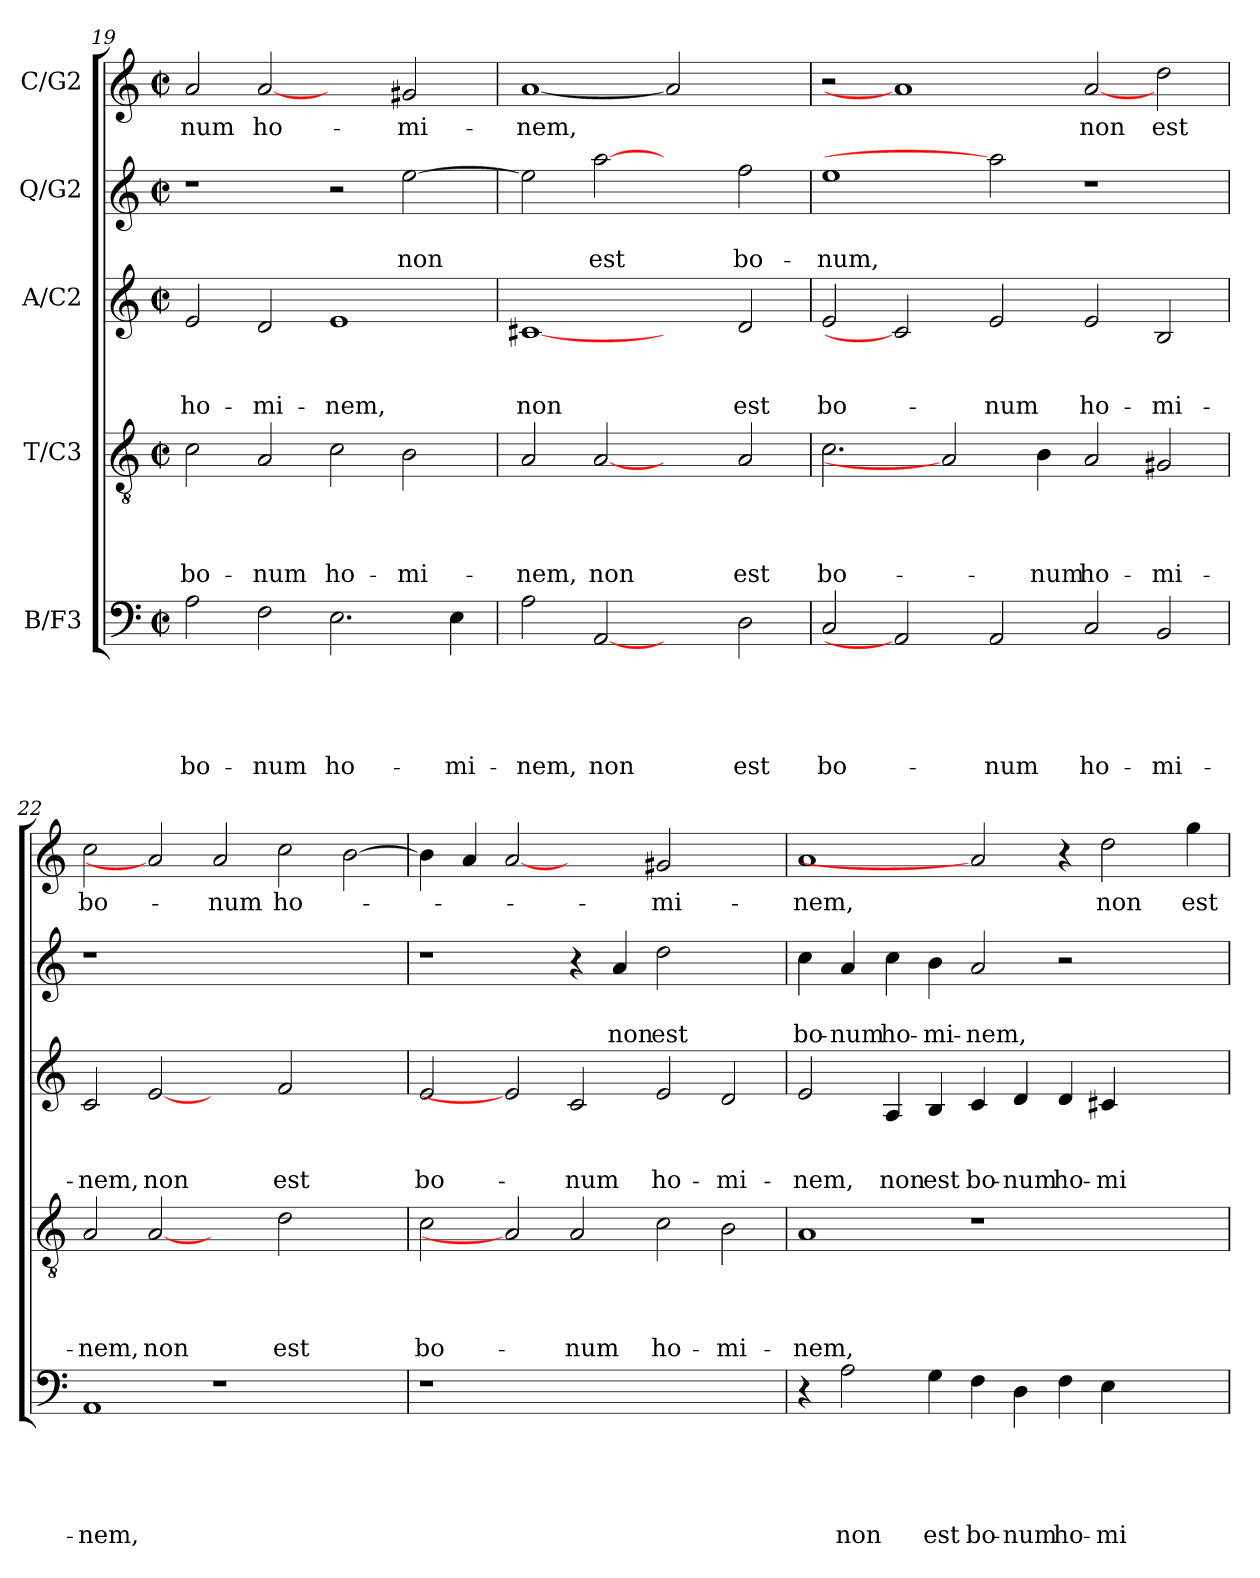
**kern	**text	**text	**text	**text	**text	**kern	**text	**text	**text	**text	**kern	**text	**text	**text	**kern	**text	**text	**kern	**text
*part5	*part5	*part5	*part5	*part5	*part5	*part4	*part4	*part4	*part4	*part4	*part3	*part3	*part3	*part3	*part2	*part2	*part2	*part1	*part1
*staff5	*staff5	*staff5	*staff5	*staff5	*staff5	*staff4	*staff4	*staff4	*staff4	*staff4	*staff3	*staff3	*staff3	*staff3	*staff2	*staff2	*staff2	*staff1	*staff1
*I"B/F3	*	*	*	*	*	*I"T/C3	*	*	*	*	*I"A/C2	*	*	*	*I"Q/G2	*	*	*I"C/G2	*
*clefF4	*	*	*	*	*	*clefGv2	*	*	*	*	*clefG2	*	*	*	*clefG2	*	*	*clefG2	*
*k[]	*	*	*	*	*	*k[]	*	*	*	*	*k[]	*	*	*	*k[]	*	*	*k[]	*
*C:	*	*	*	*	*	*C:	*	*	*	*	*C:	*	*	*	*C:	*	*	*C:	*
*M2/2	*	*	*	*	*	*M2/2	*	*	*	*	*M2/2	*	*	*	*M2/2	*	*	*M2/2	*
*met(c|)	*	*	*	*	*	*met(c|)	*	*	*	*	*met(c|)	*	*	*	*met(c|)	*	*	*met(c|)	*
=19	=19	=19	=19	=19	=19	=19	=19	=19	=19	=19	=19	=19	=19	=19	=19	=19	=19	=19	=19
!	!	!	!	!	!LO:LY:b	!	!	!	!	!LO:LY:b	!	!	!	!LO:LY:b	!	!	!	!	!LO:LY:b
2A\	.	.	.	.	bo-	2c\	.	.	.	bo-	2e/	.	.	ho-	1r	.	.	2a/	-num
!	!	!	!	!	!LO:LY:b	!	!	!	!	!LO:LY:b	!	!	!	!LO:LY:b	!	!	!	!	!LO:LY:b
2F\	.	.	.	.	-num	2A/	.	.	.	-num	2d/	.	.	-mi-	.	.	.	[2a	ho-
!	!	!	!	!	!LO:LY:b	!	!	!	!	!LO:LY:b	!	!	!	!LO:LY:b	!	!	!	!	!
2.E\	.	.	.	.	ho-	2c\	.	.	.	ho-	1e	.	.	-nem,	2r	.	.	2ryy	.
!	!	!	!	!	!	!	!	!	!	!LO:LY:b	!	!	!	!	!	!	!LO:LY:b	!	!LO:LY:b
.	.	.	.	.	.	2B\	.	.	.	-mi-	.	.	.	.	[2ee\	.	non	2g#X/	-mi-
!	!	!	!	!	!LO:LY:b	!	!	!	!	!	!	!	!	!	!	!	!	!	!
4E\	.	.	.	.	-mi-	.	.	.	.	.	.	.	.	.	.	.	.	.	.
=20	=20	=20	=20	=20	=20	=20	=20	=20	=20	=20	=20	=20	=20	=20	=20	=20	=20	=20	=20
!	!	!	!	!	!LO:LY:b	!	!	!	!	!LO:LY:b	!	!	!	!LO:LY:b	!	!	!	!	!LO:LY:b
2A\	.	.	.	.	-nem,	2A/	.	.	.	-nem,	[1c#X	.	.	non	2ee\]	.	.	[1a	-nem,
!	!	!	!	!	!LO:LY:b	!	!	!	!	!LO:LY:b	!	!	!	!	!	!	!LO:LY:b	!	!
[2AA	.	.	.	.	non	[2A	.	.	.	non	.	.	.	.	[2aa	.	est	.	.
2ryy	.	.	.	.	.	2ryy	.	.	.	.	2ryy	.	.	.	2ryy	.	.	2a]	.
!	!	!	!	!	!LO:LY:b	!	!	!	!	!LO:LY:b	!	!	!	!LO:LY:b	!	!	!LO:LY:b	!	!
2D\	.	.	.	.	est	2A/	.	.	.	est	2d/	.	.	est	2ff\	.	bo-	2ryy	.
!!LO:PB:g=z
=21	=21	=21	=21	=21	=21	=21	=21	=21	=21	=21	=21	=21	=21	=21	=21	=21	=21	=21	=21
!	!	!	!	!	!LO:LY:b	!	!	!	!	!LO:LY:b	!	!	!	!LO:LY:b	!	!	!LO:LY:b	!	!
2C/	.	.	.	.	bo-	2.c\	.	.	.	bo-	2e/	.	.	bo-	1ee	.	-num,	2r	.
2AA]	.	.	.	.	.	.	.	.	.	.	2c#]	.	.	.	.	.	.	1a]	.
.	.	.	.	.	.	2A]	.	.	.	.	.	.	.	.	.	.	.	.	.
!	!	!	!	!	!LO:LY:b	!	!	!	!	!	!	!	!	!LO:LY:b	!	!	!	!	!
2AA/	.	.	.	.	-num	.	.	.	.	.	2e/	.	.	-num	2aa]	.	.	.	.
!	!	!	!	!	!	!	!	!	!	!LO:LY:b	!	!	!	!	!	!	!	!	!
.	.	.	.	.	.	4B\	.	.	.	-num	.	.	.	.	.	.	.	.	.
!	!	!	!	!	!LO:LY:b	!	!	!	!	!LO:LY:b	!	!	!	!LO:LY:b	!	!	!	!	!LO:LY:b
2C/	.	.	.	.	ho-	2A/	.	.	.	ho-	2e/	.	.	ho-	1r	.	.	[2a	non
!	!	!	!	!	!LO:LY:b	!	!	!	!	!LO:LY:b	!	!	!	!LO:LY:b	!	!	!	!	!LO:LY:b
2BB/	.	.	.	.	-mi-	2G#X/	.	.	.	-mi-	2B/	.	.	-mi-	.	.	.	2dd\	est
=22	=22	=22	=22	=22	=22	=22	=22	=22	=22	=22	=22	=22	=22	=22	=22	=22	=22	=22	=22
!	!	!	!	!	!LO:LY:b	!	!	!	!	!LO:LY:b	!	!	!	!LO:LY:b	!	!	!	!	!LO:LY:b
1AA	.	.	.	.	-nem,	2A/	.	.	.	-nem,	2c/	.	.	-nem,	1r	.	.	2cc\	bo-
!	!	!	!	!	!	!	!	!	!	!LO:LY:b	!	!	!	!LO:LY:b	!	!	!	!	!
.	.	.	.	.	.	[2A	.	.	.	non	[2e	.	.	non	.	.	.	2a]	.
!	!	!	!	!	!	!	!	!	!	!	!	!	!	!	!	!	!	!	!LO:LY:b
1r	.	.	.	.	.	2ryy	.	.	.	.	2ryy	.	.	.	1.ryy	.	.	2a/	-num
!	!	!	!	!	!	!	!	!	!	!LO:LY:b	!	!	!	!LO:LY:b	!	!	!	!	!LO:LY:b
.	.	.	.	.	.	2d\	.	.	.	est	2f/	.	.	est	.	.	.	2cc\	ho-
2ryy	.	.	.	.	.	2ryy	.	.	.	.	2ryy	.	.	.	.	.	.	[2b\	.
=23	=23	=23	=23	=23	=23	=23	=23	=23	=23	=23	=23	=23	=23	=23	=23	=23	=23	=23	=23
!	!	!	!	!	!	!	!	!	!	!LO:LY:b	!	!	!	!LO:LY:b	!	!	!	!	!
1r	.	.	.	.	.	2c\	.	.	.	bo-	2e/	.	.	bo-	1r	.	.	4b\]	.
.	.	.	.	.	.	.	.	.	.	.	.	.	.	.	.	.	.	4a/	.
.	.	.	.	.	.	2A]	.	.	.	.	2e]	.	.	.	.	.	.	[2a	.
!	!	!	!	!	!	!	!	!	!	!LO:LY:b	!	!	!	!LO:LY:b	!	!	!	!	!
1.ryy	.	.	.	.	.	2A/	.	.	.	-num	2c/	.	.	-num	4r	.	.	2ryy	.
!	!	!	!	!	!	!	!	!	!	!	!	!	!	!	!	!	!LO:LY:b	!	!
.	.	.	.	.	.	.	.	.	.	.	.	.	.	.	4a/	.	non	.	.
!	!	!	!	!	!	!	!	!	!	!LO:LY:b	!	!	!	!LO:LY:b	!	!	!LO:LY:b	!	!LO:LY:b
.	.	.	.	.	.	2c\	.	.	.	ho-	2e/	.	.	ho-	2dd\	.	est	2g#X/	-mi-
!	!	!	!	!	!	!	!	!	!	!LO:LY:b	!	!	!	!LO:LY:b	!	!	!	!	!
.	.	.	.	.	.	2B\	.	.	.	-mi-	2d/	.	.	-mi-	2ryy	.	.	2ryy	.
=24	=24	=24	=24	=24	=24	=24	=24	=24	=24	=24	=24	=24	=24	=24	=24	=24	=24	=24	=24
!	!	!	!	!	!	!	!	!	!	!LO:LY:b	!	!	!	!LO:LY:b	!	!	!LO:LY:b	!	!LO:LY:b
4r	.	.	.	.	.	1A	.	.	.	-nem,	2e/	.	.	-nem,	4cc\	.	bo-	1a	-nem,
!	!	!	!	!	!LO:LY:b	!	!	!	!	!	!	!	!	!	!	!	!LO:LY:b	!	!
2A\	.	.	.	.	non	.	.	.	.	.	.	.	.	.	4a/	.	-num	.	.
!	!	!	!	!	!	!	!	!	!	!	!	!	!	!LO:LY:b	!	!	!LO:LY:b	!	!
.	.	.	.	.	.	.	.	.	.	.	4A/	.	.	non	4cc\	.	ho-	.	.
!	!	!	!	!	!LO:LY:b	!	!	!	!	!	!	!	!	!LO:LY:b	!	!	!LO:LY:b	!	!
4G\	.	.	.	.	est	.	.	.	.	.	4B/	.	.	est	4b\	.	-mi-	.	.
!	!	!	!	!	!LO:LY:b	!	!	!	!	!	!	!	!	!LO:LY:b	!	!	!LO:LY:b	!	!
4F\	.	.	.	.	bo-	1r	.	.	.	.	4c/	.	.	bo-	2a/	.	-nem,	2a]	.
!	!	!	!	!	!LO:LY:b	!	!	!	!	!	!	!	!	!LO:LY:b	!	!	!	!	!
4D\	.	.	.	.	-num	.	.	.	.	.	4d/	.	.	-num	.	.	.	.	.
!	!	!	!	!	!LO:LY:b	!	!	!	!	!	!	!	!	!LO:LY:b	!	!	!	!	!
4F\	.	.	.	.	ho-	.	.	.	.	.	4d/	.	.	ho-	2r	.	.	4r	.
!	!	!	!	!	!LO:LY:b	!	!	!	!	!	!	!	!	!LO:LY:b	!	!	!	!	!LO:LY:b
4E\	.	.	.	.	-mi-	.	.	.	.	.	4c#X/	.	.	-mi-	.	.	.	2dd\	non
2ryy	.	.	.	.	.	2ryy	.	.	.	.	2ryy	.	.	.	2ryy	.	.	.	.
!	!	!	!	!	!	!	!	!	!	!	!	!	!	!	!	!	!	!	!LO:LY:b
.	.	.	.	.	.	.	.	.	.	.	.	.	.	.	.	.	.	4gg\	est
=	=	=	=	=	=	=	=	=	=	=	=	=	=	=	=	=	=	=	=
*-	*-	*-	*-	*-	*-	*-	*-	*-	*-	*-	*-	*-	*-	*-	*-	*-	*-	*-	*-
